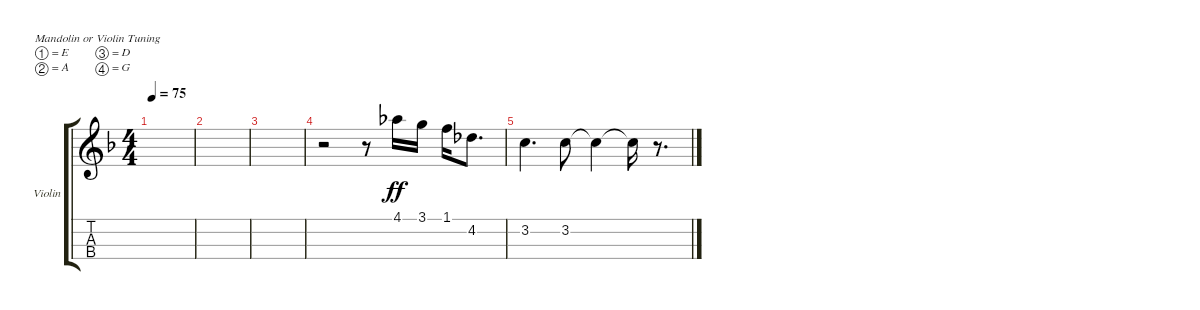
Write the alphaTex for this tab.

\defaultSystemsLayout 4
\bracketExtendMode groupsimilarinstruments
\firstSystemTrackNameOrientation horizontal
\otherSystemsTrackNameOrientation horizontal
\track ("Violin" "Violin") {instrument violin}
\staff {score tabs}
\tuning (E5 A4 D4 G3)
\ts (4 4)
\tempo 75
\clef g2
\ks dminor
|
|
|
r.2 r.8 4.1.16{dy ff} 3.1.16 1.1.16 4.2.8{d} |
3.2.4{d} 3.2.8 3.2{t}.4 3.2{t}.16 r.8{d}
